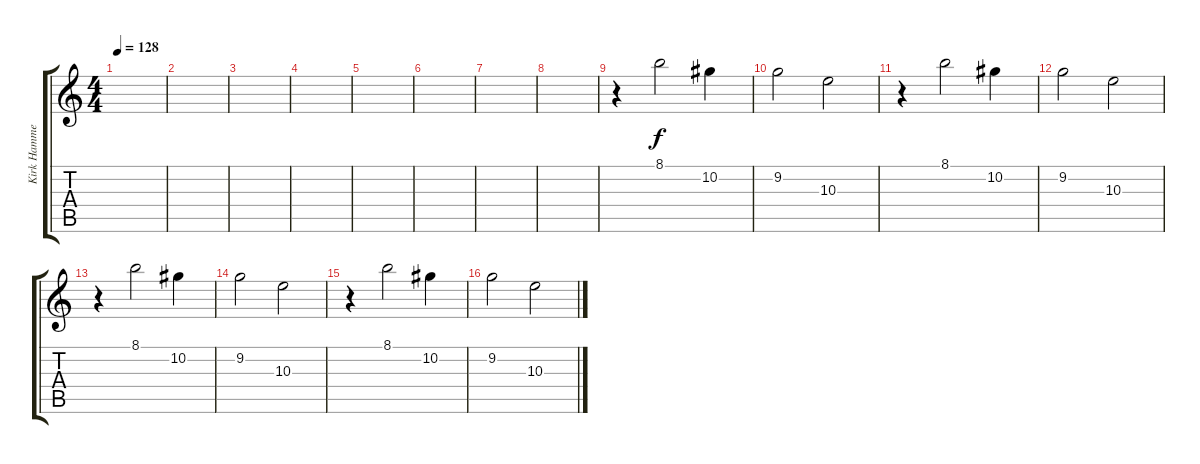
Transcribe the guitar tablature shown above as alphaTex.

\track ("Kirk Hammett" "Kirk Hamme") {instrument electricguitarjazz}
\staff {score tabs}
\tuning (Eb4 Bb3 Gb3 Db3 Ab2 Eb2) {hide}
\ts (4 4)
\tempo 128
\clef g2
\ks c
|
|
|
|
|
|
|
|
r.4 8.1.2 10.2.4 |
9.2.2 10.3.2 |
r.4 8.1.2 10.2.4 |
9.2.2 10.3.2 |
r.4 8.1.2 10.2.4 |
9.2.2 10.3.2 |
r.4 8.1.2 10.2.4 |
9.2.2 10.3.2
